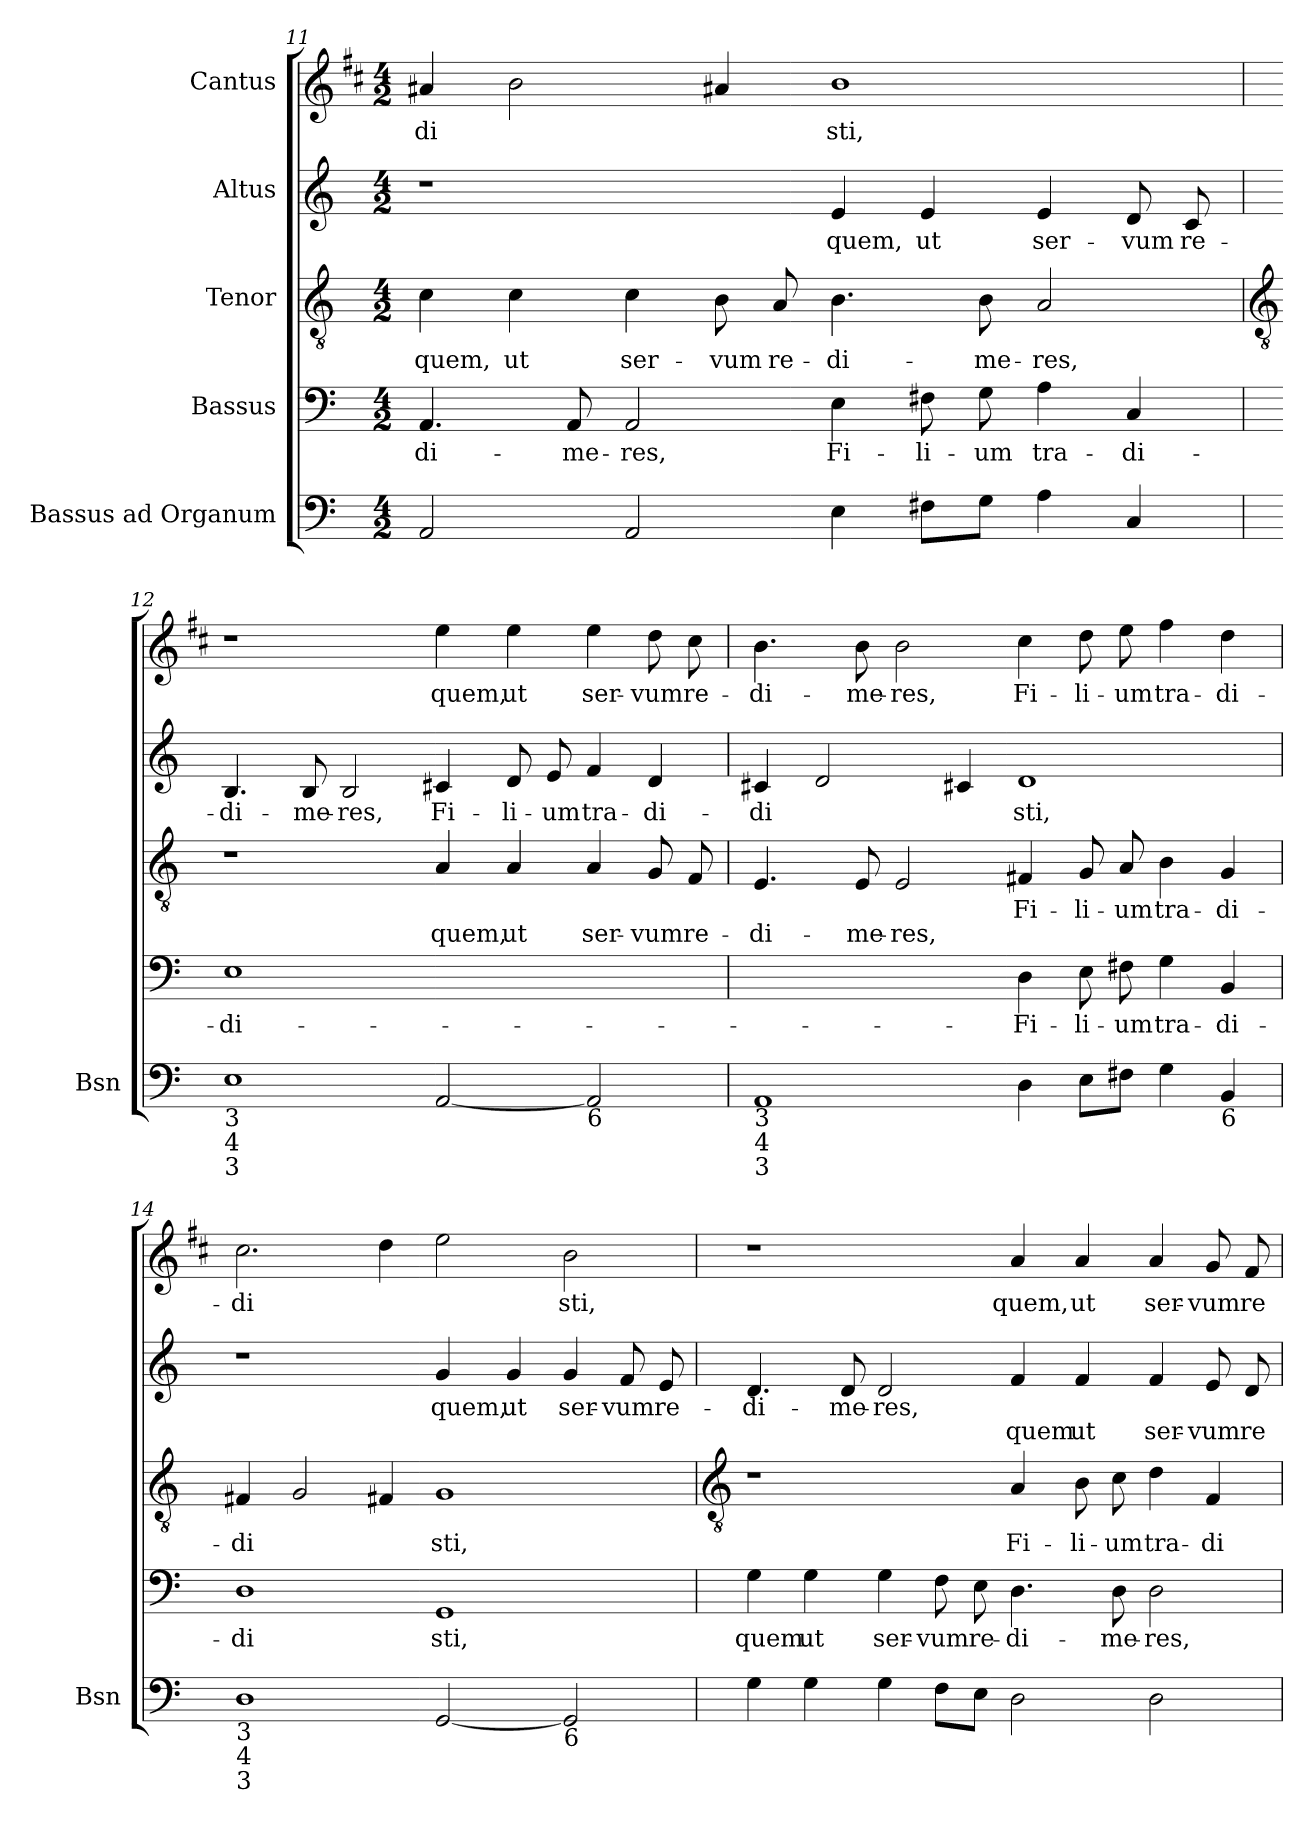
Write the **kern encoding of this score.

**kern	**kern	**text	**kern	**text	**text	**kern	**text	**text	**kern	**text
*part5	*part4	*part4	*part3	*part3	*part3	*part2	*part2	*part2	*part1	*part1
*staff5	*staff4	*staff4	*staff3	*staff3	*staff3	*staff2	*staff2	*staff2	*staff1	*staff1
*I"Bassus ad Organum	*I"Bassus	*	*I"Tenor	*	*	*I"Altus	*	*	*I"Cantus	*
*I'Bsn	*	*	*	*	*	*	*	*	*	*
!!LO:LB:g=z
*clefF4	*clefF4	*	*clefGv2	*	*	*clefG2	*	*	*clefG2	*
*	*	*	*	*	*	*	*	*	*ITrd1c2	*
*k[]	*k[]	*	*k[]	*	*	*k[]	*	*	*k[]	*
*C:	*C:	*	*C:	*	*	*C:	*	*	*C:	*
*M4/2	*M4/2	*	*M4/2	*	*	*M4/2	*	*	*M4/2	*
=11	=11	=11	=11	=11	=11	=11	=11	=11	=11	=11
!	!	!LO:LY:b	!	!LO:LY:b	!	!	!	!	!	!LO:LY:b
2AA	4.AA	-di-	4c	quem,	.	1r	.	.	4g#X	-di
!	!	!	!	!LO:LY:b	!	!	!	!	!	!
.	.	.	4c	ut	.	.	.	.	2a	.
!	!	!LO:LY:b	!	!	!	!	!	!	!	!
.	8AA	-me-	.	.	.	.	.	.	.	.
!	!	!LO:LY:b	!	!LO:LY:b	!	!	!	!	!	!
2AA	2AA	-res,	4c	ser-	.	.	.	.	.	.
!	!	!	!	!LO:LY:b	!	!	!	!	!	!
.	.	.	8B	-vum	.	.	.	.	4g#X	.
!	!	!	!	!LO:LY:b	!	!	!	!	!	!
.	.	.	8A	re-	.	.	.	.	.	.
!	!	!LO:LY:b	!	!LO:LY:b	!	!	!LO:LY:b	!	!	!LO:LY:b
4E	4E	Fi-	4.B	-di-	.	4e	quem,	.	1a	sti,
!	!	!LO:LY:b	!	!	!	!	!LO:LY:b	!	!	!
8F#L	8F#X	-li-	.	.	.	4e	ut	.	.	.
!	!	!LO:LY:b	!	!LO:LY:b	!	!	!	!	!	!
8GJ	8G	-um	8B	-me-	.	.	.	.	.	.
!	!	!LO:LY:b	!	!LO:LY:b	!	!	!LO:LY:b	!	!	!
4A	4A	tra-	2A	-res,	.	4e	ser-	.	.	.
!	!	!LO:LY:b	!	!	!	!	!LO:LY:b	!	!	!
4C	4C	-di-	.	.	.	8d	-vum	.	.	.
!	!	!	!	!	!	!	!LO:LY:b	!	!	!
.	.	.	.	.	.	8c	re-	.	.	.
!!LO:LB:g=z
=12	=12	=12	=12	=12	=12	=12	=12	=12	=12	=12
*	*	*	*clefGv2	*	*	*	*	*	*	*
!LO:TX:b:t=3	!	!	!	!	!	!	!	!	!	!
!LO:TX:b:t=4	!	!	!	!	!	!	!	!	!	!
!LO:TX:b:t=3	!	!	!	!	!	!	!	!	!	!
!	!	!LO:LY:b	!	!	!	!	!LO:LY:b	!	!	!
1E	1E	-di-	1r	.	.	4.B	-di-	.	1r	.
!	!	!	!	!	!	!	!LO:LY:b	!	!	!
.	.	.	.	.	.	8B	-me-	.	.	.
!	!	!	!	!	!	!	!LO:LY:b	!	!	!
.	.	.	.	.	.	2B	-res,	.	.	.
!	!	!LO:LY:b	!	!	!LO:LY:b	!	!LO:LY:b	!	!	!LO:LY:b
[2AA	[1AAyy	-sti,	4A	.	quem,	4c#X	Fi-	.	4dd	quem,
!	!	!	!	!	!LO:LY:b	!	!LO:LY:b	!	!	!LO:LY:b
.	.	.	4A	.	ut	8d	-li-	.	4dd	ut
!	!	!	!	!	!	!	!LO:LY:b	!	!	!
.	.	.	.	.	.	8e	-um	.	.	.
!LO:TX:b:t=6	!	!	!	!	!	!	!	!	!	!
!	!	!	!	!	!LO:LY:b	!	!LO:LY:b	!	!	!LO:LY:b
2AA]	.	.	4A	.	ser-	4f	tra-	.	4dd	ser-
!	!	!	!	!	!LO:LY:b	!	!LO:LY:b	!	!	!LO:LY:b
.	.	.	8G	.	-vum	4d	-di-	.	8cc	-vum
!	!	!	!	!	!LO:LY:b	!	!	!	!	!LO:LY:b
.	.	.	8F	.	re-	.	.	.	8b	re-
=13	=13	=13	=13	=13	=13	=13	=13	=13	=13	=13
!LO:TX:b:t=3	!	!	!	!	!	!	!	!	!	!
!LO:TX:b:t=4	!	!	!	!	!	!	!	!	!	!
!LO:TX:b:t=3	!	!	!	!	!	!	!	!	!	!
!	!	!	!	!	!LO:LY:b	!	!LO:LY:b	!	!	!LO:LY:b
1AA	2.AAyy_	.	4.E	.	-di-	4c#X	-di	.	4.a	-di-
.	.	.	.	.	.	2d	.	.	.	.
!	!	!	!	!	!LO:LY:b	!	!	!	!	!LO:LY:b
.	.	.	8E	.	-me-	.	.	.	8a	-me-
!	!	!	!	!	!LO:LY:b	!	!	!	!	!LO:LY:b
.	.	.	2E	.	-res,	.	.	.	2a	-res,
.	4AAyy]	.	.	.	.	4c#X	.	.	.	.
!	!	!LO:LY:b	!	!LO:LY:b	!	!	!LO:LY:b	!	!	!LO:LY:b
4D	4D	Fi-	4F#X	Fi-	.	1d	sti,	.	4b	Fi-
!	!	!LO:LY:b	!	!LO:LY:b	!	!	!	!	!	!LO:LY:b
8EL	8E	-li-	8G	-li-	.	.	.	.	8cc	-li-
!	!	!LO:LY:b	!	!LO:LY:b	!	!	!	!	!	!LO:LY:b
8F#XJ	8F#X	-um	8A	-um	.	.	.	.	8dd	-um
!	!	!LO:LY:b	!	!LO:LY:b	!	!	!	!	!	!LO:LY:b
4G	4G	tra-	4B	tra-	.	.	.	.	4ee	tra-
!LO:TX:b:t=6	!	!	!	!	!	!	!	!	!	!
!	!	!LO:LY:b	!	!LO:LY:b	!	!	!	!	!	!LO:LY:b
4BB	4BB	-di-	4G	-di-	.	.	.	.	4cc	-di-
!!LO:LB:g=z
=14	=14	=14	=14	=14	=14	=14	=14	=14	=14	=14
!LO:TX:b:t=3	!	!	!	!	!	!	!	!	!	!
!LO:TX:b:t=4	!	!	!	!	!	!	!	!	!	!
!LO:TX:b:t=3	!	!	!	!	!	!	!	!	!	!
!	!	!LO:LY:b	!	!LO:LY:b	!	!	!	!	!	!LO:LY:b
1D	1D	-di	4F#X	-di	.	1r	.	.	2.b	-di
.	.	.	2G	.	.	.	.	.	.	.
.	.	.	4F#X	.	.	.	.	.	4cc	.
!	!	!LO:LY:b	!	!LO:LY:b	!	!	!LO:LY:b	!	!	!
[2GG	1GG	sti,	1G	sti,	.	4g	quem,	.	2dd	.
!	!	!	!	!	!	!	!LO:LY:b	!	!	!
.	.	.	.	.	.	4g	ut	.	.	.
!LO:TX:b:t=6	!	!	!	!	!	!	!	!	!	!
!	!	!	!	!	!	!	!LO:LY:b	!	!	!LO:LY:b
2GG]	.	.	.	.	.	4g	ser-	.	2a	sti,
!	!	!	!	!	!	!	!LO:LY:b	!	!	!
.	.	.	.	.	.	8f	-vum	.	.	.
!	!	!	!	!	!	!	!LO:LY:b	!	!	!
.	.	.	.	.	.	8e	re-	.	.	.
!!LO:LB:g=z
=15	=15	=15	=15	=15	=15	=15	=15	=15	=15	=15
*	*	*	*clefGv2	*	*	*	*	*	*	*
!	!	!LO:LY:b	!	!	!	!	!LO:LY:b	!	!	!
4G	4G	quem	1r	.	.	4.d	-di-	.	1r	.
!	!	!LO:LY:b	!	!	!	!	!	!	!	!
4G	4G	ut	.	.	.	.	.	.	.	.
!	!	!	!	!	!	!	!LO:LY:b	!	!	!
.	.	.	.	.	.	8d	-me-	.	.	.
!	!	!LO:LY:b	!	!	!	!	!LO:LY:b	!	!	!
4G	4G	ser-	.	.	.	2d	-res,	.	.	.
!	!	!LO:LY:b	!	!	!	!	!	!	!	!
8FL	8F	-vum	.	.	.	.	.	.	.	.
!	!	!LO:LY:b	!	!	!	!	!	!	!	!
8EJ	8E	re-	.	.	.	.	.	.	.	.
!	!	!LO:LY:b	!	!LO:LY:b	!	!	!	!LO:LY:b	!	!LO:LY:b
2D	4.D	-di-	4A	Fi-	.	4f	.	quem	4g	quem,
!	!	!	!	!LO:LY:b	!	!	!	!LO:LY:b	!	!LO:LY:b
.	.	.	8B	-li-	.	4f	.	ut	4g	ut
!	!	!LO:LY:b	!	!LO:LY:b	!	!	!	!	!	!
.	8D	-me-	8c	-um	.	.	.	.	.	.
!	!	!LO:LY:b	!	!LO:LY:b	!	!	!	!LO:LY:b	!	!LO:LY:b
2D	2D	-res,	4d	tra-	.	4f	.	ser-	4g	ser-
!	!	!	!	!LO:LY:b	!	!	!	!LO:LY:b	!	!LO:LY:b
.	.	.	4F	-di-	.	8e	.	-vum	8f	-vum
!	!	!	!	!	!	!	!	!LO:LY:b	!	!LO:LY:b
.	.	.	.	.	.	8d	.	re-	8e	re-
=	=	=	=	=	=	=	=	=	=	=
*-	*-	*-	*-	*-	*-	*-	*-	*-	*-	*-
